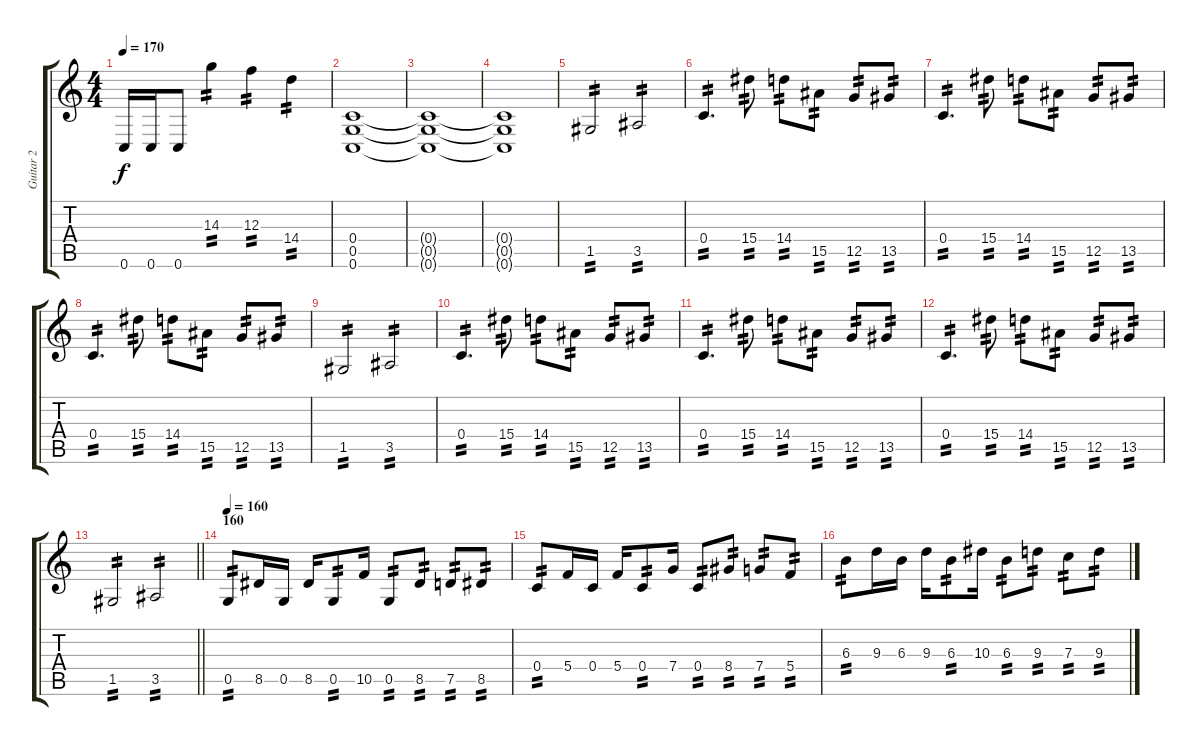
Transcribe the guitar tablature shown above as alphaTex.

\track ("Guitar 2" "Guitar 2") {instrument distortionguitar}
\staff {score tabs}
\tuning (D4 A3 F3 C3 G2 C2) {hide}
\ts (4 4)
\tempo 170
\clef g2
\ks c
0.6.16{dy f} 0.6.16 0.6.8 14.3.4{tp 2} 12.3.4{tp 2} 14.4.4{tp 2} |
(0.4 0.5 0.6).1 |
(0.4{t} 0.5{t} 0.6{t}).1 |
(0.4{t} 0.5{t} 0.6{t}).1 |
1.5.2{tp 2} 3.5.2{tp 2} |
0.4.4{d tp 2} 15.4.8{tp 2} 14.4.8{tp 2} 15.5.8{tp 2} 12.5.8{tp 2} 13.5.8{tp 2} |
0.4.4{d tp 2} 15.4.8{tp 2} 14.4.8{tp 2} 15.5.8{tp 2} 12.5.8{tp 2} 13.5.8{tp 2} |
0.4.4{d tp 2} 15.4.8{tp 2} 14.4.8{tp 2} 15.5.8{tp 2} 12.5.8{tp 2} 13.5.8{tp 2} |
1.5.2{tp 2} 3.5.2{tp 2} |
0.4.4{d tp 2} 15.4.8{tp 2} 14.4.8{tp 2} 15.5.8{tp 2} 12.5.8{tp 2} 13.5.8{tp 2} |
0.4.4{d tp 2} 15.4.8{tp 2} 14.4.8{tp 2} 15.5.8{tp 2} 12.5.8{tp 2} 13.5.8{tp 2} |
0.4.4{d tp 2} 15.4.8{tp 2} 14.4.8{tp 2} 15.5.8{tp 2} 12.5.8{tp 2} 13.5.8{tp 2} |
\barLineRight lightlight
1.5.2{tp 2} 3.5.2{tp 2} |
\section ("" "160")
\tempo 160
0.5.8{tp 2} 8.5.16 0.5.16 8.5.16 0.5.8{tp 2} 10.5.16 0.5.8{tp 2} 8.5.8{tp 2} 7.5.8{tp 2} 8.5.8{tp 2} |
0.4.8{tp 2} 5.4.16 0.4.16 5.4.16 0.4.8{tp 2} 7.4.16 0.4.8{tp 2} 8.4.8{tp 2} 7.4.8{tp 2} 5.4.8{tp 2} |
6.3.8{tp 2} 9.3.16 6.3.16 9.3.16 6.3.8{tp 2} 10.3.16 6.3.8{tp 2} 9.3.8{tp 2} 7.3.8{tp 2} 9.3.8{tp 2}
